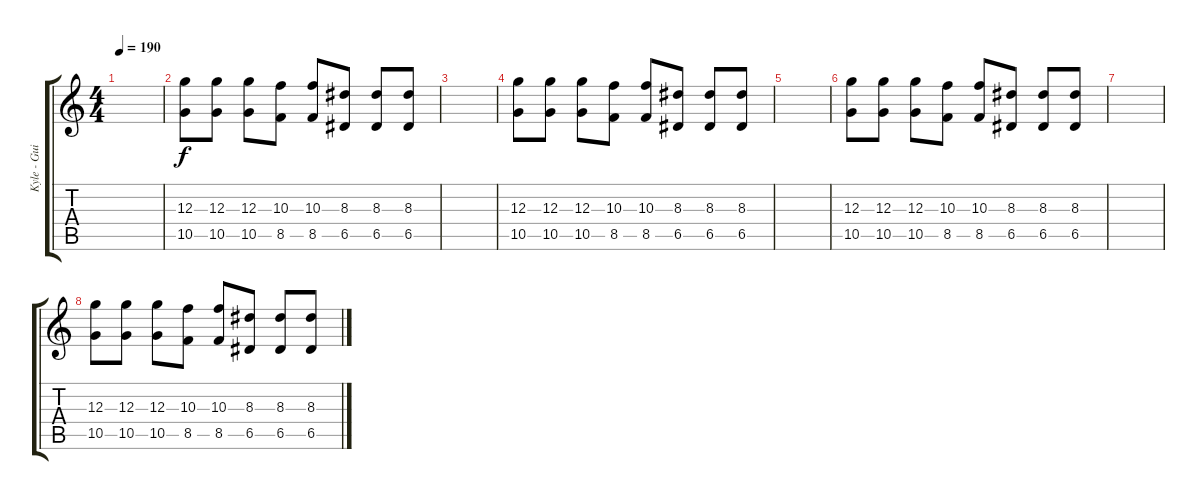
\track ("Kyle - Guitar 1" "Kyle - Gui") {instrument distortionguitar}
\staff {score tabs}
\tuning (E4 B3 G3 D3 A2 E2) {hide}
\ts (4 4)
\tempo 190
\clef g2
\ks c
|
(12.3 10.5).8 (12.3 10.5).8 (12.3 10.5).8 (10.3 8.5).8 (10.3 8.5).8 (8.3 6.5).8 (8.3 6.5).8 (8.3 6.5).8 |
|
(12.3 10.5).8 (12.3 10.5).8 (12.3 10.5).8 (10.3 8.5).8 (10.3 8.5).8 (8.3 6.5).8 (8.3 6.5).8 (8.3 6.5).8 |
|
(12.3 10.5).8 (12.3 10.5).8 (12.3 10.5).8 (10.3 8.5).8 (10.3 8.5).8 (8.3 6.5).8 (8.3 6.5).8 (8.3 6.5).8 |
|
(12.3 10.5).8 (12.3 10.5).8 (12.3 10.5).8 (10.3 8.5).8 (10.3 8.5).8 (8.3 6.5).8 (8.3 6.5).8 (8.3 6.5).8
